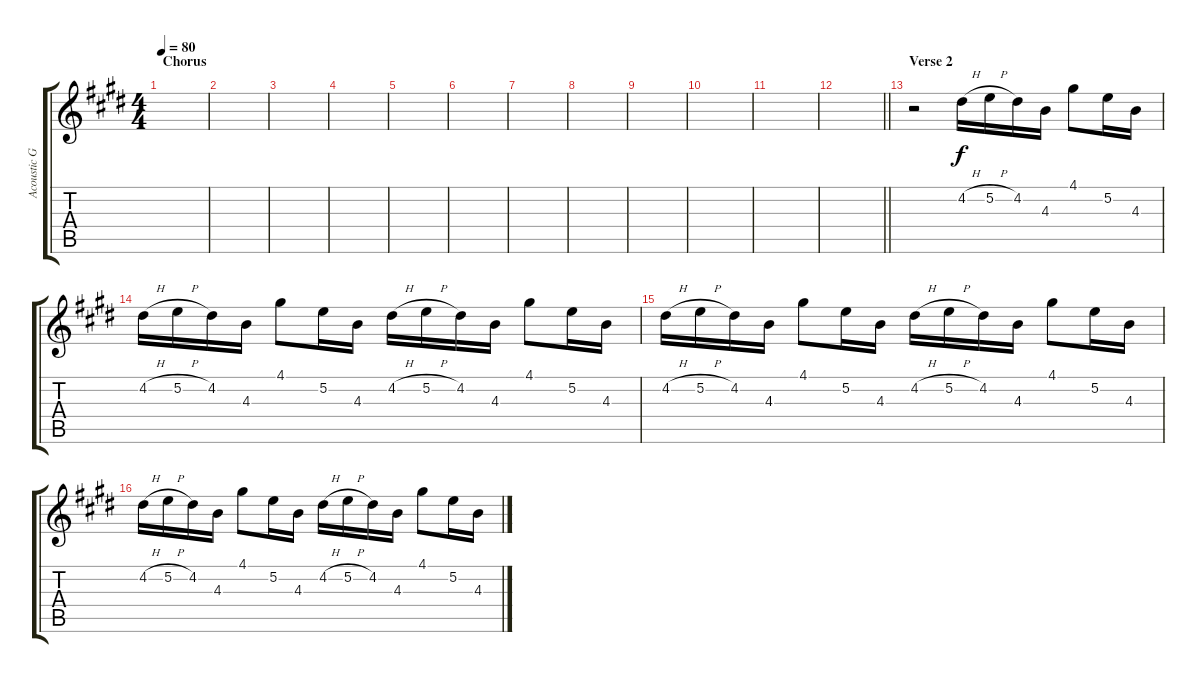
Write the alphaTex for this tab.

\track ("Acoustic Guitar 2" "Acoustic G") {instrument acousticguitarsteel}
\staff {score tabs}
\tuning (E4 B3 G3 D3 A2 E2) {hide}
\ts (4 4)
\section ("" "Chorus")
\tempo 80
\clef g2
\ks e
|
|
|
|
|
|
|
|
|
|
|
\barLineRight lightlight
|
\section ("" "Verse 2")
r.2 4.2{h}.16{dy f} 5.2{h}.16 4.2.16 4.3.16 4.1.8 5.2.16 4.3.16 |
4.2{h}.16 5.2{h}.16 4.2.16 4.3.16 4.1.8 5.2.16 4.3.16 4.2{h}.16 5.2{h}.16 4.2.16 4.3.16 4.1.8 5.2.16 4.3.16 |
4.2{h}.16 5.2{h}.16 4.2.16 4.3.16 4.1.8 5.2.16 4.3.16 4.2{h}.16 5.2{h}.16 4.2.16 4.3.16 4.1.8 5.2.16 4.3.16 |
4.2{h}.16 5.2{h}.16 4.2.16 4.3.16 4.1.8 5.2.16 4.3.16 4.2{h}.16 5.2{h}.16 4.2.16 4.3.16 4.1.8 5.2.16 4.3.16
